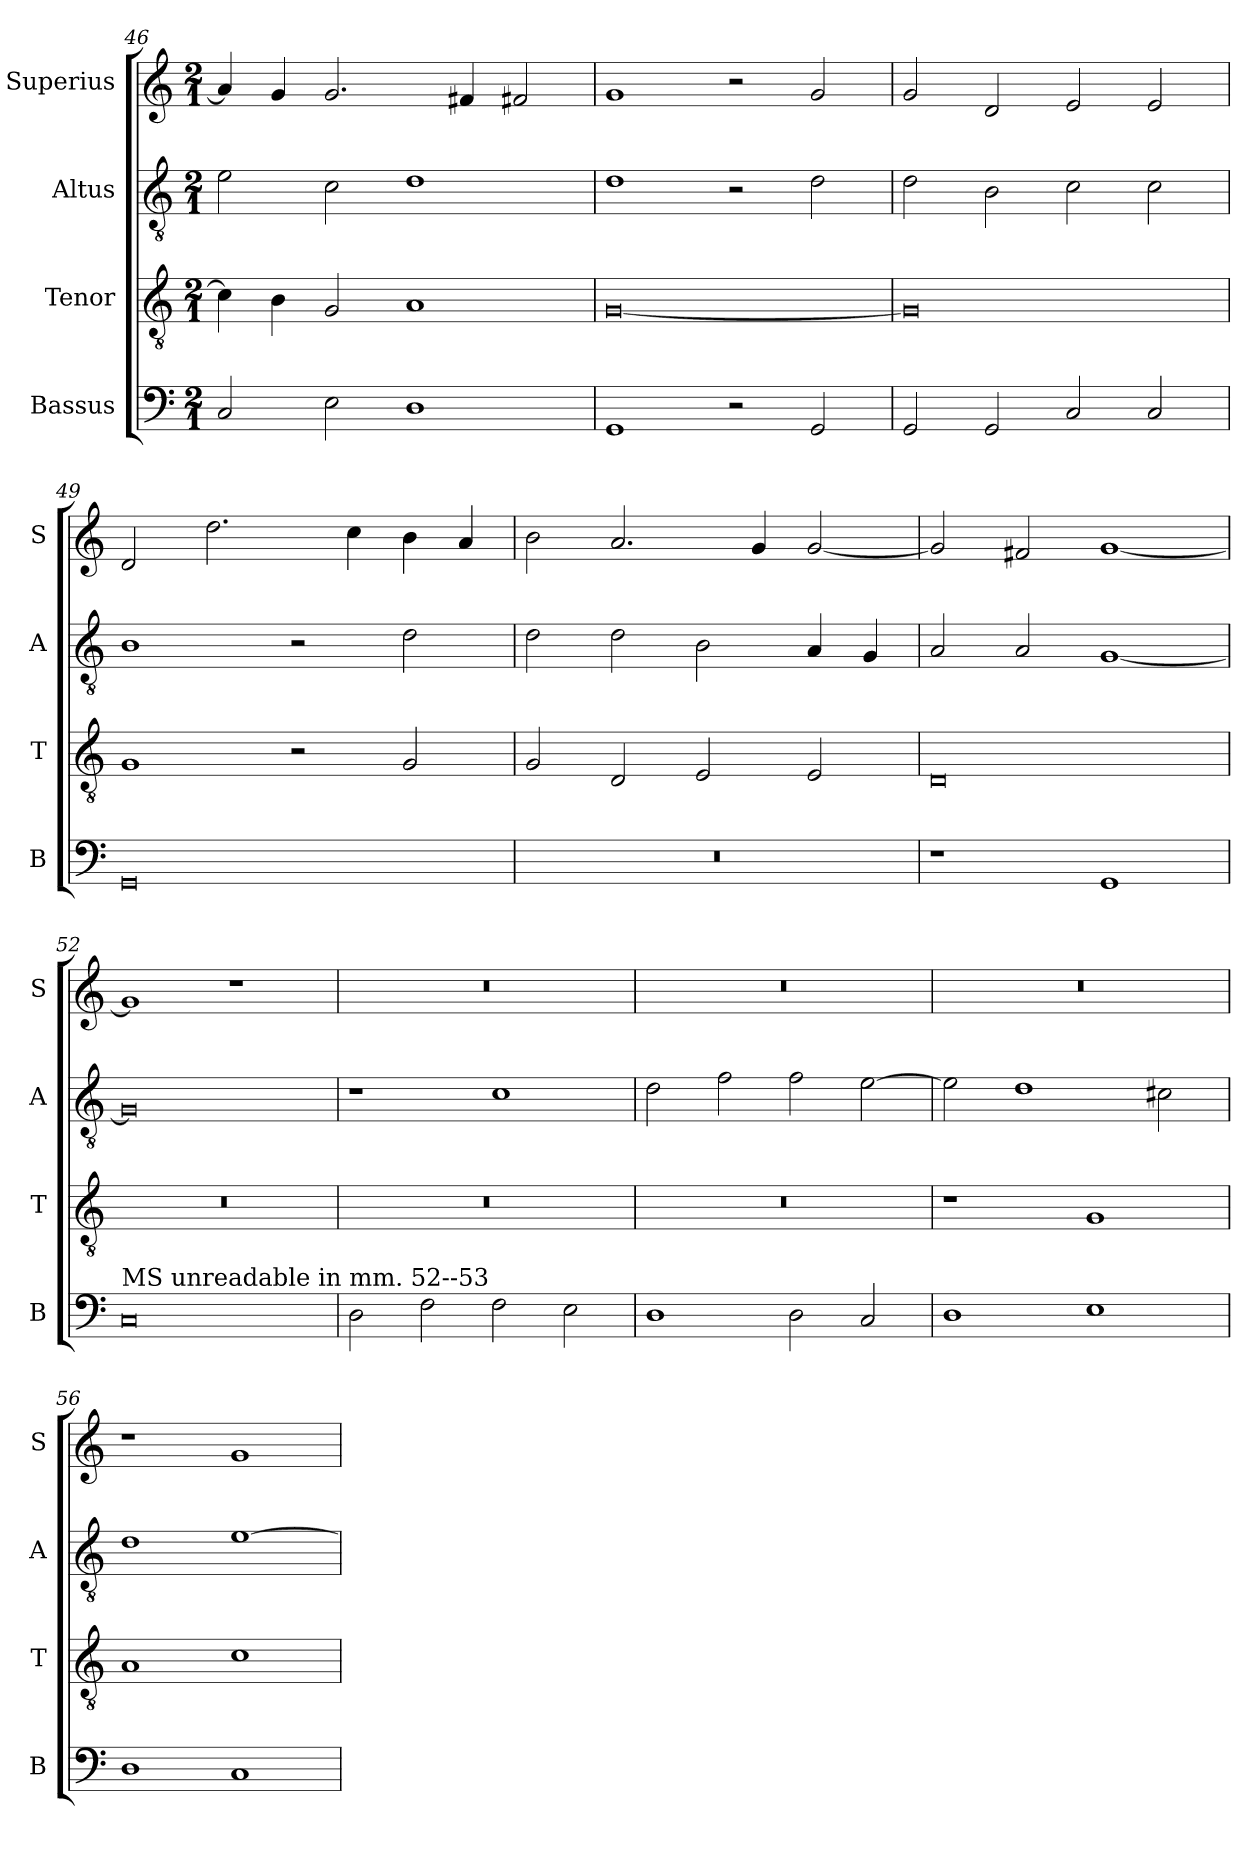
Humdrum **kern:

**kern	**kern	**kern	**kern
*part4	*part3	*part2	*part1
*staff4	*staff3	*staff2	*staff1
*I"Bassus	*I"Tenor	*I"Altus	*I"Superius
*I'B	*I'T	*I'A	*I'S
*clefF4	*clefGv2	*clefGv2	*clefG2
*k[]	*k[]	*k[]	*k[]
*a:	*a:	*a:	*a:
*M2/1	*M2/1	*M2/1	*M2/1
=46	=46	=46	=46
2C	4c]	2e	4a]
.	4B	.	4g
2E	2G	2c	2.g
1D	1A	1d	.
.	.	.	4f#X
.	.	.	2f#X
=47	=47	=47	=47
1GG	[0G	1d	1g
2r	.	2r	2r
2GG	.	2d	2g
=48	=48	=48	=48
2GG	0G]	2d	2g
2GG	.	2B	2d
2C	.	2c	2e
2C	.	2c	2e
=49	=49	=49	=49
0GG	1G	1B	2d
.	.	.	2.dd
.	2r	2r	.
.	.	.	4cc
.	2G	2d	4b
.	.	.	4a
=50	=50	=50	=50
0r	2G	2d	2b
.	2D	2d	2.a
.	2E	2B	.
.	.	.	4g
.	2E	4A	[2g
.	.	4G	.
=51	=51	=51	=51
1r	0D	2A	2g]
.	.	2A	2f#X
1GG	.	[1G	[1g
=52	=52	=52	=52
!LO:TX:a:t=MS unreadable in mm. 52--53	!	!	!
0C	0r	0G]	1g]
.	.	.	1r
=53	=53	=53	=53
2D	0r	1r	0r
2F	.	.	.
2F	.	1c	.
2E	.	.	.
=54	=54	=54	=54
1D	0r	2d	0r
.	.	2f	.
2D	.	2f	.
2C	.	[2e	.
=55	=55	=55	=55
1D	1r	2e]	0r
.	.	1d	.
1E	1G	.	.
.	.	2c#X	.
=56	=56	=56	=56
1D	1A	1d	1r
1C	1c	[1e	1g
=	=	=	=
*-	*-	*-	*-
